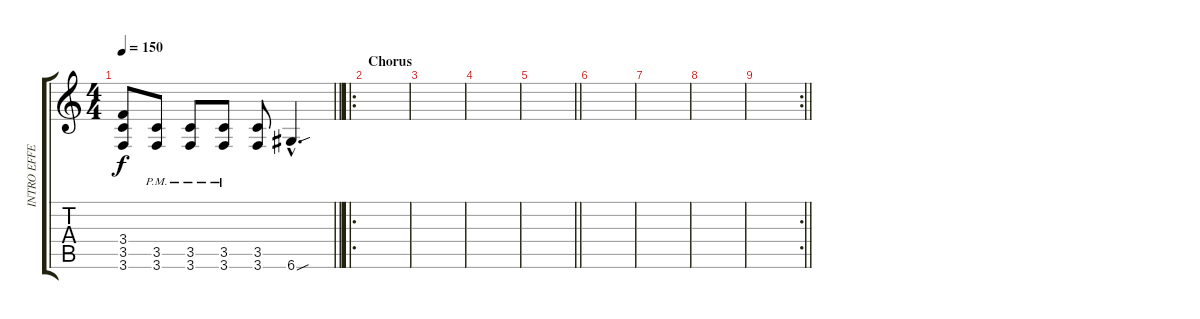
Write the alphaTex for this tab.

\track ("INTRO EFFECT" "INTRO EFFE") {instrument distortionguitar}
\staff {score tabs}
\tuning (E4 B3 G3 D3 A2 D2) {hide}
\ts (4 4)
\tempo 150
\clef g2
\barLineRight lightlight
\ks c
(3.4 3.5 3.6).8{dy f} (3.5{pm} 3.6{pm}).8 (3.5{pm} 3.6{pm}).8 (3.5{pm} 3.6{pm}).8 (3.5 3.6).8 6.6{sou hac}.4{d} |
\ro
\section ("" "Chorus")
|
|
|
\barLineRight lightlight
|
|
|
|
\rc 2
\barLineRight lightlight
